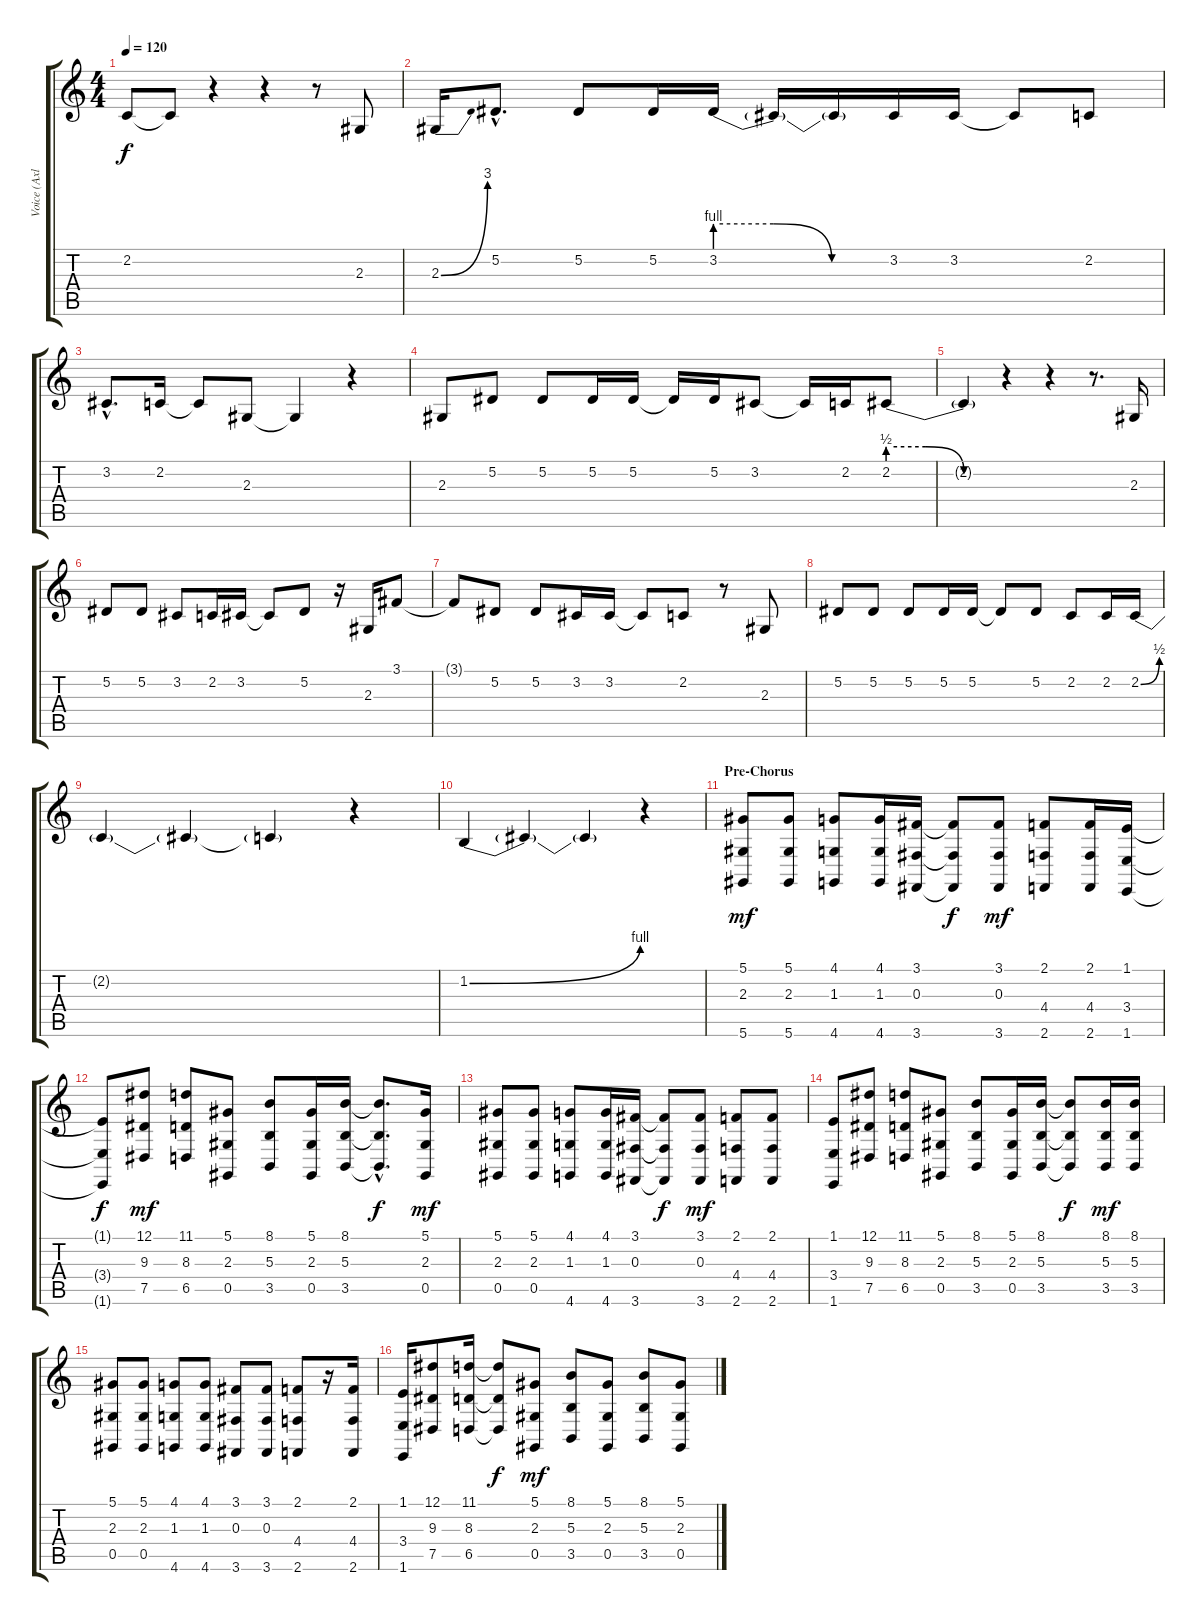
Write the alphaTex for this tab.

\track ("Voice (Axl)" "Voice (Axl") {instrument lead2sawtooth}
\staff {score tabs}
\tuning (Eb4 Bb3 Gb3 Db3 Ab2 Eb2) {hide}
\ts (4 4)
\tempo 120
\clef g2
\ks c
2.2{t}.8{dy f} 2.2{t}.8 r.4 r.4 r.8 2.3.8 |
2.3{be (bend 0 0 60 12)}.16 5.2{hac}.8{d} 5.2.8 5.2.16 3.2{be (custom 0 4 20 4 40 0 60 0)}.16 3.2{t}.16 3.2{t}.16 3.2.16 3.2.16 3.2{t}.8 2.2.8 |
3.2{hac}.8{d} 2.2.16 2.2{t}.8 2.3.8 2.3{t}.4 r.4 |
2.3.8 5.2.8 5.2.8 5.2.16 5.2.16 5.2{t}.16 5.2.16 3.2.8 3.2{t}.16 2.2.16 2.2{be (custom 0 2 20 2 40 0 60 0)}.8 |
2.2{t}.4 r.4 r.4 r.8{d} 2.3.16 |
5.2.8 5.2.8 3.2.8 2.2.16 3.2.16 3.2{t}.8 5.2.8 r.16 2.3.16 3.1.8 |
3.1{t}.8 5.2.8 5.2.8 3.2.16 3.2.16 3.2{t}.8 2.2.8 r.8 2.3.8 |
5.2.8 5.2.8 5.2.8 5.2.16 5.2.16 5.2{t}.8 5.2.8 2.2.8 2.2.16 2.2{be (bend 0 0 60 2)}.16 |
2.2{t}.4 2.2{t}.4 2.2{t}.4 r.4 |
1.2{be (bend 0 0 60 4)}.4 1.2{t}.4 1.2{t}.4 r.4 |
\section ("" "Pre-Chorus")
(5.1 2.3 5.6).8{dy mf} (5.1 2.3 5.6).8 (4.1 1.3 4.6).8 (4.1 1.3 4.6).16 (3.1 0.3 3.6).16 (3.1{t} 0.3{t} 3.6{t}).8{dy f} (3.1 0.3 3.6).8{dy mf} (2.1 4.4 2.6).8 (2.1 4.4 2.6).16 (1.1 3.4 1.6).16 |
(1.1{t} 3.4{t} 1.6{t}).8{dy f} (12.1 9.3 7.5).8{dy mf} (11.1 8.3 6.5).8 (5.1 2.3 0.5).8 (8.1 5.3 3.5).8 (5.1 2.3 0.5).16 (8.1 5.3 3.5).16 (8.1{hac t} 5.3{hac t} 3.5{hac t}).8{d dy f} (5.1 2.3 0.5).16{dy mf} |
(5.1 2.3 0.5).8 (5.1 2.3 0.5).8 (4.1 1.3 4.6).8 (4.1 1.3 4.6).16 (3.1 0.3 3.6).16 (3.1{t} 0.3{t} 3.6{t}).8{dy f} (3.1 0.3 3.6).8{dy mf} (2.1 4.4 2.6).8 (2.1 4.4 2.6).8 |
(1.1 3.4 1.6).8 (12.1 9.3 7.5).8 (11.1 8.3 6.5).8 (5.1 2.3 0.5).8 (8.1 5.3 3.5).8 (5.1 2.3 0.5).16 (8.1 5.3 3.5).16 (8.1{t} 5.3{t} 3.5{t}).8{dy f} (8.1 5.3 3.5).16{dy mf} (8.1 5.3 3.5).16 |
(5.1 2.3 0.5).8 (5.1 2.3 0.5).8 (4.1 1.3 4.6).8 (4.1 1.3 4.6).8 (3.1 0.3 3.6).8 (3.1 0.3 3.6).8 (2.1 4.4 2.6).8 r.16 (2.1 4.4 2.6).16 |
(1.1 3.4 1.6).16 (12.1 9.3 7.5).8 (11.1 8.3 6.5).16 (11.1{t} 8.3{t} 6.5{t}).8{dy f} (5.1 2.3 0.5).8{dy mf} (8.1 5.3 3.5).8 (5.1 2.3 0.5).8 (8.1 5.3 3.5).8 (5.1 2.3 0.5).8
